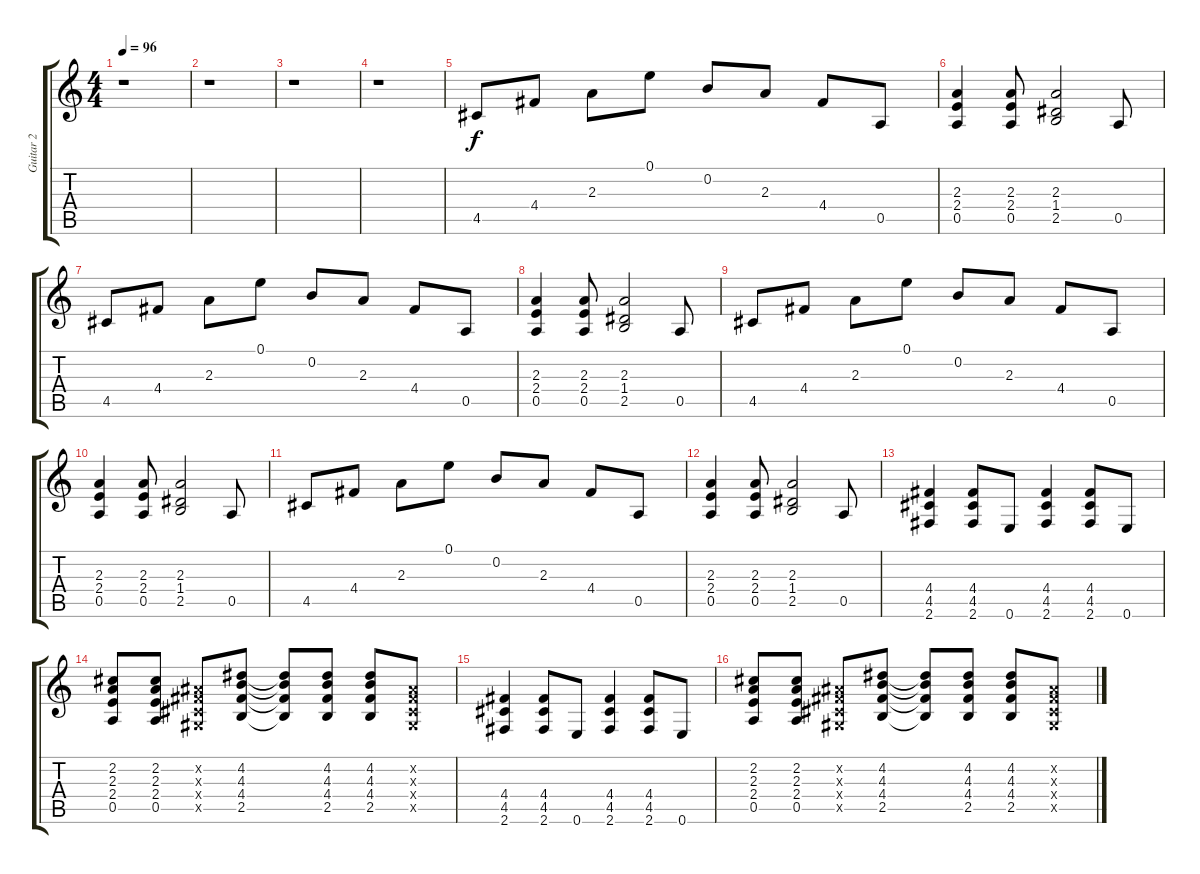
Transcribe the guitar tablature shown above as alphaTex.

\track ("Guitar 2" "Guitar 2") {instrument distortionguitar}
\staff {score tabs}
\tuning (E4 B3 G3 D3 A2 E2) {hide}
\ts (4 4)
\tempo 96
\clef g2
\ks c
r.1{dy f instrument distortionguitar} |
r.1 |
r.1 |
r.1 |
4.5.8 4.4.8 2.3.8 0.1.8 0.2.8 2.3.8 4.4.8 0.5.8 |
(2.3 2.4 0.5).4 (2.3 2.4 0.5).8 (2.3 1.4 2.5).2 0.5.8 |
4.5.8 4.4.8 2.3.8 0.1.8 0.2.8 2.3.8 4.4.8 0.5.8 |
(2.3 2.4 0.5).4 (2.3 2.4 0.5).8 (2.3 1.4 2.5).2 0.5.8 |
4.5.8 4.4.8 2.3.8 0.1.8 0.2.8 2.3.8 4.4.8 0.5.8 |
(2.3 2.4 0.5).4 (2.3 2.4 0.5).8 (2.3 1.4 2.5).2 0.5.8 |
4.5.8 4.4.8 2.3.8 0.1.8 0.2.8 2.3.8 4.4.8 0.5.8 |
(2.3 2.4 0.5).4 (2.3 2.4 0.5).8 (2.3 1.4 2.5).2 0.5.8 |
(4.4 4.5 2.6).4 (4.4 4.5 2.6).8 0.6.8 (4.4 4.5 2.6).4 (4.4 4.5 2.6).8 0.6.8 |
(2.2 2.3 2.4 0.5).8 (2.2 2.3 2.4 0.5).8 (-1.2{x} -1.3{x} -1.4{x} -1.5{x}).8 (4.2 4.3 4.4 2.5).8 (4.2{t} 4.3{t} 4.4{t} 2.5{t}).8 (4.2 4.3 4.4 2.5).8 (4.2 4.3 4.4 2.5).8 (-1.2{x} -1.3{x} -1.4{x} -1.5{x}).8 |
(4.4 4.5 2.6).4 (4.4 4.5 2.6).8 0.6.8 (4.4 4.5 2.6).4 (4.4 4.5 2.6).8 0.6.8 |
(2.2 2.3 2.4 0.5).8 (2.2 2.3 2.4 0.5).8 (-1.2{x} -1.3{x} -1.4{x} -1.5{x}).8 (4.2 4.3 4.4 2.5).8 (4.2{t} 4.3{t} 4.4{t} 2.5{t}).8 (4.2 4.3 4.4 2.5).8 (4.2 4.3 4.4 2.5).8 (-1.2{x} -1.3{x} -1.4{x} -1.5{x}).8
